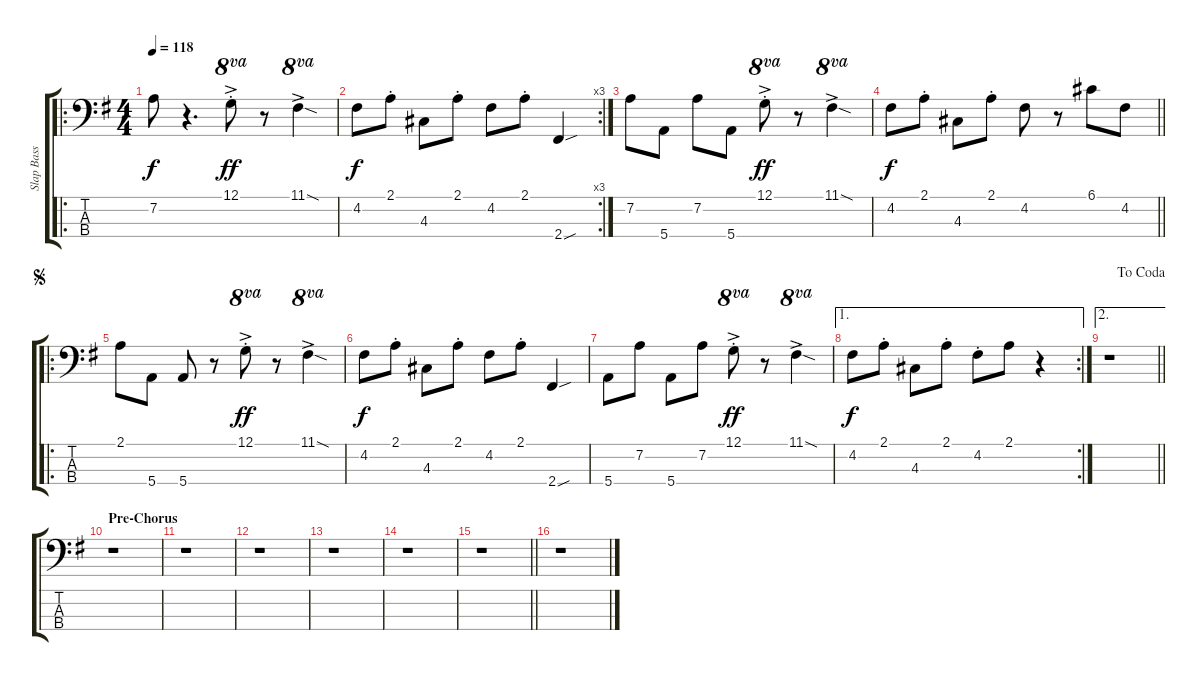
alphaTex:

\track ("Slap Bass" "Slap Bass") {instrument slapbass1}
\staff {score tabs}
\tuning (G2 D2 A1 E1) {hide}
\ro
\ts (4 4)
\tempo 118
\clef f4
\ks g
7.2.8{dy f} r.4{d} 12.1{ac st}.8{ot 8va dy ff} r.8 11.1{sod ac}.4{ot 8va} |
\rc 3
4.2.8{dy f} 2.1{st}.8 4.3.8 2.1{st}.8 4.2.8 2.1{st}.8 2.4{sou}.4 |
7.2.8 5.4.8 7.2.8 5.4.8 12.1{ac st}.8{ot 8va dy ff} r.8 11.1{sod ac}.4{ot 8va} |
\barLineRight lightlight
4.2.8{dy f} 2.1{st}.8 4.3.8 2.1{st}.8 4.2.8 r.8 6.1.8 4.2.8 |
\ro
\jump segno
2.1.8 5.4.8 5.4.8 r.8 12.1{ac st}.8{ot 8va dy ff} r.8 11.1{sod ac}.4{ot 8va} |
4.2.8{dy f} 2.1{st}.8 4.3.8 2.1{st}.8 4.2.8 2.1{st}.8 2.4{sou}.4 |
5.4.8 7.2.8 5.4.8 7.2.8 12.1{ac st}.8{ot 8va dy ff} r.8 11.1{sod ac}.4{ot 8va} |
\ae 1
\rc 2
4.2.8{dy f} 2.1{st}.8 4.3.8 2.1{st}.8 4.2{st}.8 2.1.8 r.4 |
\ae 2
\jump dacoda
\barLineRight lightlight
r.1 |
\section ("" "Pre-Chorus")
r.1 |
r.1 |
r.1 |
r.1 |
r.1 |
\barLineRight lightlight
r.1 |
r.1
